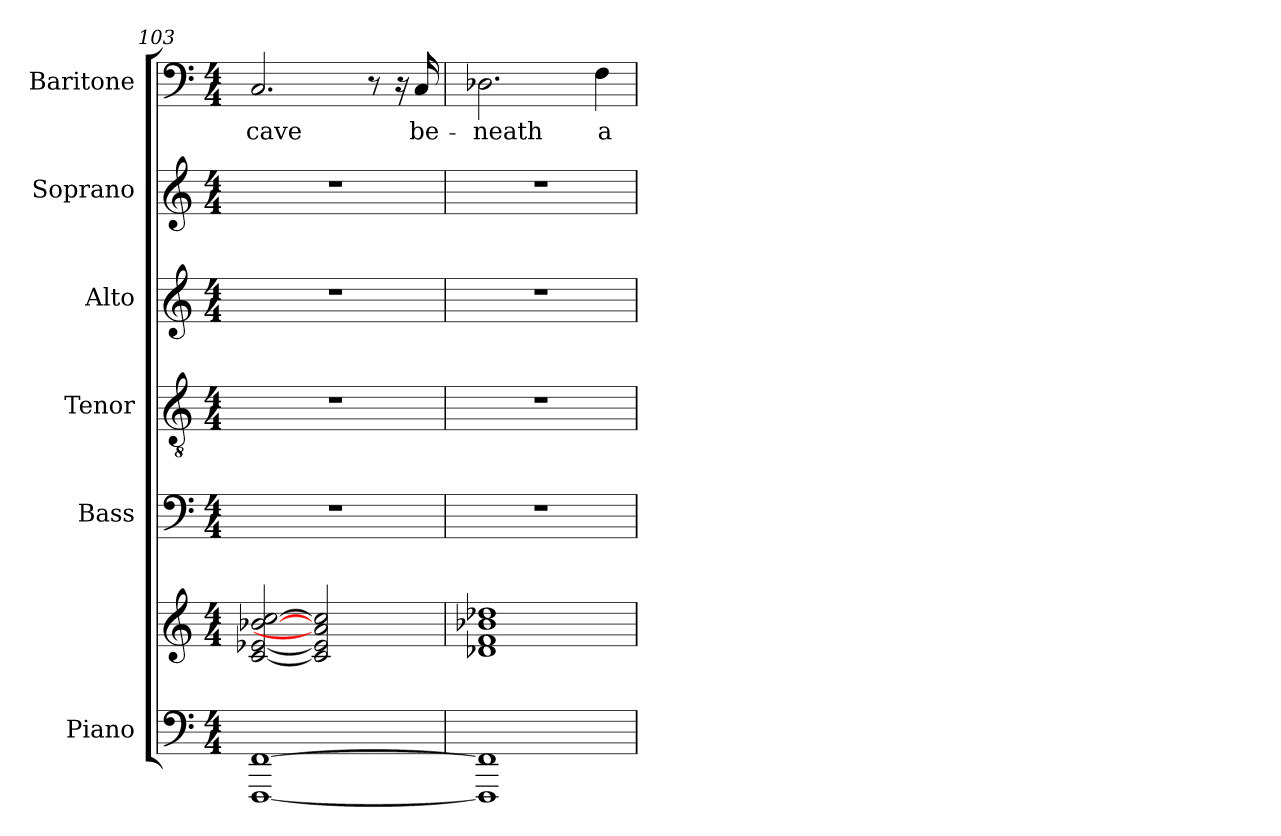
**kern	**kern	**kern	**kern	**kern	**kern	**kern	**text
*part6	*part6	*part5	*part4	*part3	*part2	*part1	*part1
*staff7	*staff6	*staff5	*staff4	*staff3	*staff2	*staff1	*staff1
*I"Piano	*	*I"Bass	*I"Tenor	*I"Alto	*I"Soprano	*I"Baritone	*
*	*	*I'B	*I'T	*I'A	*I'S	*	*
*clefF4	*clefG2	*clefF4	*clefGv2	*clefG2	*clefG2	*clefF4	*
*k[]	*k[]	*k[]	*k[]	*k[]	*k[]	*k[]	*
*C:	*C:	*C:	*C:	*C:	*C:	*C:	*
*M4/4	*M4/4	*M4/4	*M4/4	*M4/4	*M4/4	*M4/4	*
=103	=103	=103	=103	=103	=103	=103	=103
*^	*^	*	*	*	*	*	*
!	!	!	!	!	!	!	!	!	!LO:LY:b
[1FFF [1FF	2ryy	[2c [2e-X [2b-X [2cc	2ryy	1r	1r	1r	1r	2.C	cave
.	8ryy	2c] 2e-] 2a] 2cc]	8ryy	.	.	.	.	.	.
.	4.ryy	.	4.ryy	.	.	.	.	.	.
.	.	.	.	.	.	.	.	8r	.
.	.	.	.	.	.	.	.	16r	.
!	!	!	!	!	!	!	!	!	!LO:LY:b
.	.	.	.	.	.	.	.	16C	be-
=104	=104	=104	=104	=104	=104	=104	=104	=104	=104
!	!	!	!	!	!	!	!	!	!LO:LY:b
1FFF] 1FF]	2ryy	1b-X 1dd-X	1d-X\ 1f\	1r	1r	1r	1r	2.D-X	-neath
.	8ryy	.	.	.	.	.	.	.	.
.	4.ryy	.	.	.	.	.	.	.	.
!	!	!	!	!	!	!	!	!	!LO:LY:b
.	.	.	.	.	.	.	.	4F	a
*v	*v	*	*	*	*	*	*	*	*
*	*v	*v	*	*	*	*	*	*
=	=	=	=	=	=	=	=
*-	*-	*-	*-	*-	*-	*-	*-
